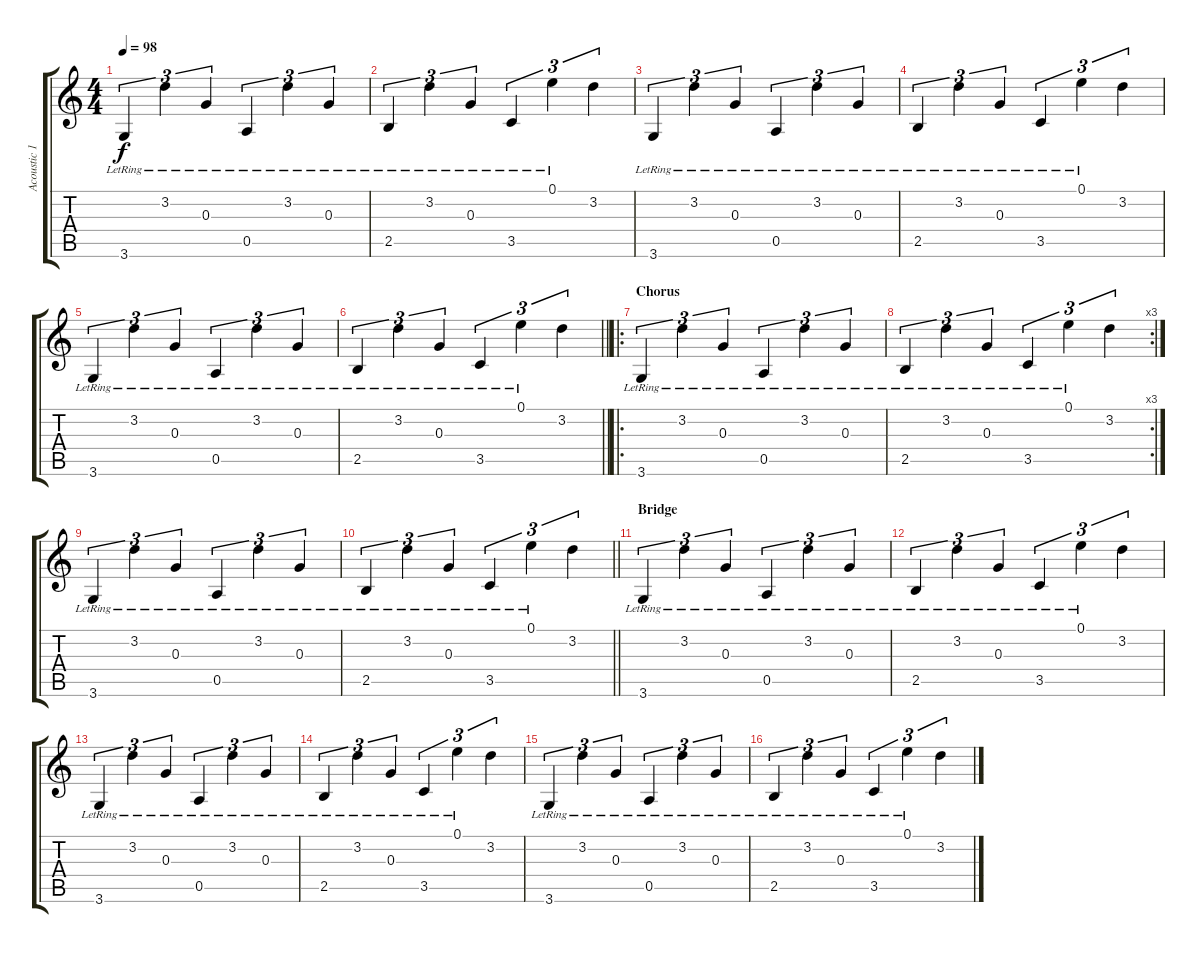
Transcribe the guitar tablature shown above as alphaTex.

\track ("Acoustic 1" "Acoustic 1") {instrument acousticguitarsteel}
\staff {score tabs}
\tuning (E4 B3 G3 D3 A2 E2) {hide}
\ts (4 4)
\tempo 98
\clef g2
\ks c
3.6{lr}.4{tu (3 2) dy f} 3.2{lr}.4{tu (3 2)} 0.3{lr}.4{tu (3 2)} 0.5{lr}.4{tu (3 2)} 3.2{lr}.4{tu (3 2)} 0.3{lr}.4{tu (3 2)} |
2.5{lr}.4{tu (3 2)} 3.2{lr}.4{tu (3 2)} 0.3{lr}.4{tu (3 2)} 3.5{lr}.4{tu (3 2)} 0.1{lr}.4{tu (3 2)} 3.2.4{tu (3 2)} |
3.6{lr}.4{tu (3 2)} 3.2{lr}.4{tu (3 2)} 0.3{lr}.4{tu (3 2)} 0.5{lr}.4{tu (3 2)} 3.2{lr}.4{tu (3 2)} 0.3{lr}.4{tu (3 2)} |
2.5{lr}.4{tu (3 2)} 3.2{lr}.4{tu (3 2)} 0.3{lr}.4{tu (3 2)} 3.5{lr}.4{tu (3 2)} 0.1{lr}.4{tu (3 2)} 3.2.4{tu (3 2)} |
3.6{lr}.4{tu (3 2)} 3.2{lr}.4{tu (3 2)} 0.3{lr}.4{tu (3 2)} 0.5{lr}.4{tu (3 2)} 3.2{lr}.4{tu (3 2)} 0.3{lr}.4{tu (3 2)} |
\barLineRight lightlight
2.5{lr}.4{tu (3 2)} 3.2{lr}.4{tu (3 2)} 0.3{lr}.4{tu (3 2)} 3.5{lr}.4{tu (3 2)} 0.1{lr}.4{tu (3 2)} 3.2.4{tu (3 2)} |
\ro
\section ("" "Chorus")
3.6{lr}.4{tu (3 2)} 3.2{lr}.4{tu (3 2)} 0.3{lr}.4{tu (3 2)} 0.5{lr}.4{tu (3 2)} 3.2{lr}.4{tu (3 2)} 0.3{lr}.4{tu (3 2)} |
\rc 3
2.5{lr}.4{tu (3 2)} 3.2{lr}.4{tu (3 2)} 0.3{lr}.4{tu (3 2)} 3.5{lr}.4{tu (3 2)} 0.1{lr}.4{tu (3 2)} 3.2.4{tu (3 2)} |
3.6{lr}.4{tu (3 2)} 3.2{lr}.4{tu (3 2)} 0.3{lr}.4{tu (3 2)} 0.5{lr}.4{tu (3 2)} 3.2{lr}.4{tu (3 2)} 0.3{lr}.4{tu (3 2)} |
\barLineRight lightlight
2.5{lr}.4{tu (3 2)} 3.2{lr}.4{tu (3 2)} 0.3{lr}.4{tu (3 2)} 3.5{lr}.4{tu (3 2)} 0.1{lr}.4{tu (3 2)} 3.2.4{tu (3 2)} |
\section ("" "Bridge")
3.6{lr}.4{tu (3 2)} 3.2{lr}.4{tu (3 2)} 0.3{lr}.4{tu (3 2)} 0.5{lr}.4{tu (3 2)} 3.2{lr}.4{tu (3 2)} 0.3{lr}.4{tu (3 2)} |
2.5{lr}.4{tu (3 2)} 3.2{lr}.4{tu (3 2)} 0.3{lr}.4{tu (3 2)} 3.5{lr}.4{tu (3 2)} 0.1{lr}.4{tu (3 2)} 3.2.4{tu (3 2)} |
3.6{lr}.4{tu (3 2)} 3.2{lr}.4{tu (3 2)} 0.3{lr}.4{tu (3 2)} 0.5{lr}.4{tu (3 2)} 3.2{lr}.4{tu (3 2)} 0.3{lr}.4{tu (3 2)} |
2.5{lr}.4{tu (3 2)} 3.2{lr}.4{tu (3 2)} 0.3{lr}.4{tu (3 2)} 3.5{lr}.4{tu (3 2)} 0.1{lr}.4{tu (3 2)} 3.2.4{tu (3 2)} |
3.6{lr}.4{tu (3 2)} 3.2{lr}.4{tu (3 2)} 0.3{lr}.4{tu (3 2)} 0.5{lr}.4{tu (3 2)} 3.2{lr}.4{tu (3 2)} 0.3{lr}.4{tu (3 2)} |
2.5{lr}.4{tu (3 2)} 3.2{lr}.4{tu (3 2)} 0.3{lr}.4{tu (3 2)} 3.5{lr}.4{tu (3 2)} 0.1{lr}.4{tu (3 2)} 3.2.4{tu (3 2)}
